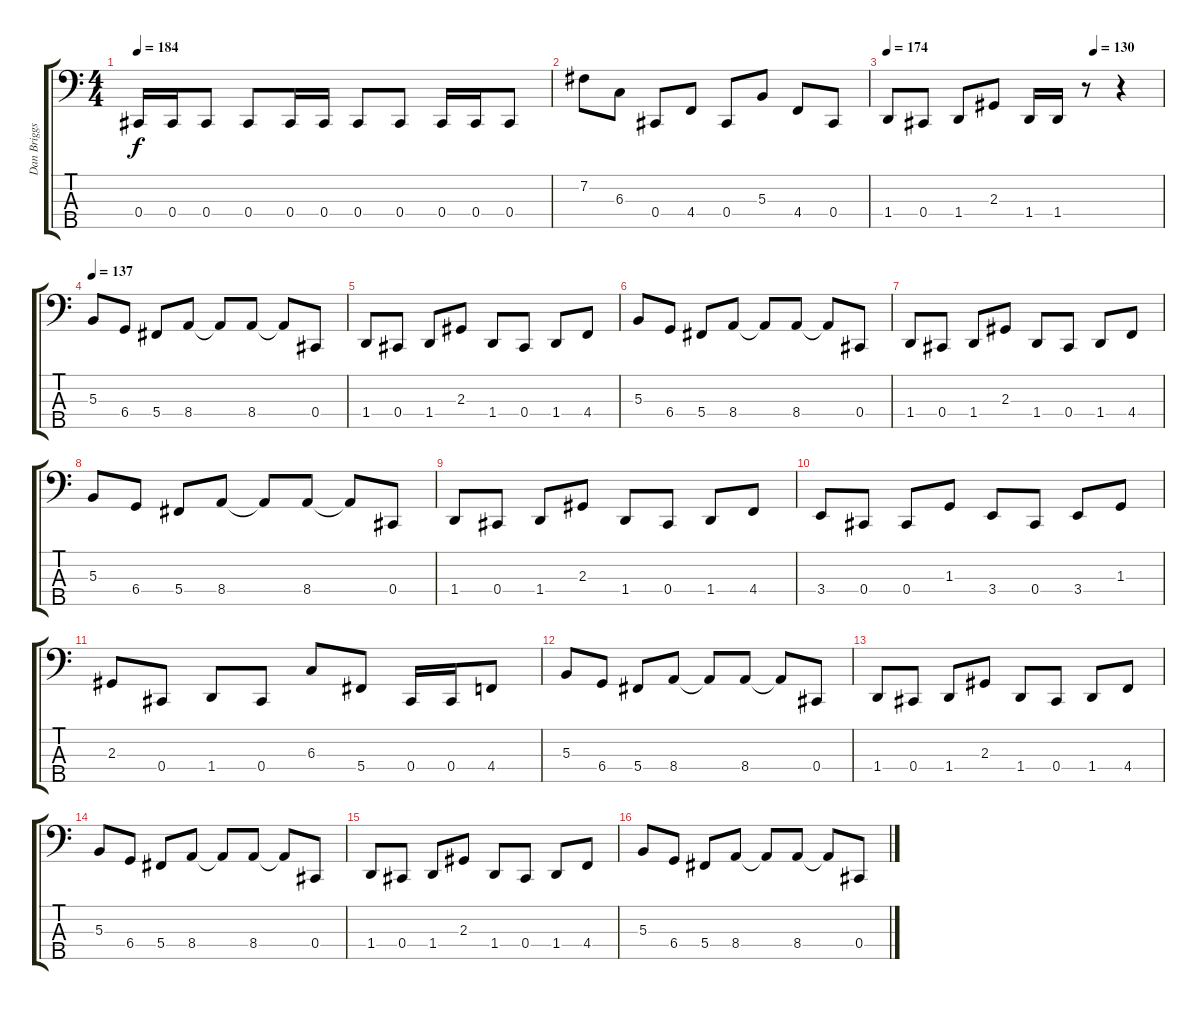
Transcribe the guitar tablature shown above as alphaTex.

\track ("Dan Briggs" "Dan Briggs") {instrument electricbassfinger}
\staff {score tabs}
\tuning (E2 B1 Gb1 Db1 Ab0) {hide}
\ts (4 4)
\tempo 184
\clef f4
\ks c
0.4.16{dy f} 0.4.16 0.4.8 0.4.8 0.4.16 0.4.16 0.4.8 0.4.8 0.4.16 0.4.16 0.4.8 |
7.2.8 6.3.8 0.4.8 4.4.8 0.4.8 5.3.8 4.4.8 0.4.8 |
\tempo 174
\tempo (130 0.75)
1.4.8 0.4.8 1.4.8 2.3.8 1.4.16 1.4.16 r.8 r.4 |
\tempo 137
5.3.8 6.4.8 5.4.8 8.4.8 8.4{t}.8 8.4.8 8.4{t}.8 0.4.8 |
1.4.8 0.4.8 1.4.8 2.3.8 1.4.8 0.4.8 1.4.8 4.4.8 |
5.3.8 6.4.8 5.4.8 8.4.8 8.4{t}.8 8.4.8 8.4{t}.8 0.4.8 |
1.4.8 0.4.8 1.4.8 2.3.8 1.4.8 0.4.8 1.4.8 4.4.8 |
5.3.8 6.4.8 5.4.8 8.4.8 8.4{t}.8 8.4.8 8.4{t}.8 0.4.8 |
1.4.8 0.4.8 1.4.8 2.3.8 1.4.8 0.4.8 1.4.8 4.4.8 |
3.4.8 0.4.8 0.4.8 1.3.8 3.4.8 0.4.8 3.4.8 1.3.8 |
2.3.8 0.4.8 1.4.8 0.4.8 6.3.8 5.4.8 0.4.16 0.4.16 4.4.8 |
5.3.8 6.4.8 5.4.8 8.4.8 8.4{t}.8 8.4.8 8.4{t}.8 0.4.8 |
1.4.8 0.4.8 1.4.8 2.3.8 1.4.8 0.4.8 1.4.8 4.4.8 |
5.3.8 6.4.8 5.4.8 8.4.8 8.4{t}.8 8.4.8 8.4{t}.8 0.4.8 |
1.4.8 0.4.8 1.4.8 2.3.8 1.4.8 0.4.8 1.4.8 4.4.8 |
5.3.8 6.4.8 5.4.8 8.4.8 8.4{t}.8 8.4.8 8.4{t}.8 0.4.8
